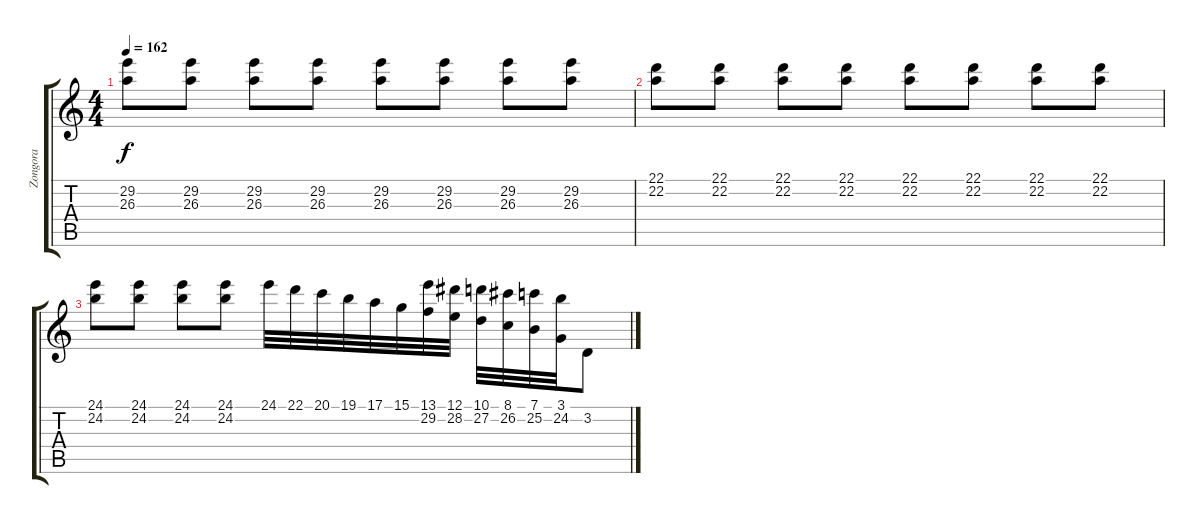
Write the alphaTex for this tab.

\track ("Zongora" "Zongora") {instrument acousticgrandpiano}
\staff {score tabs}
\tuning (E4 B3 G3 D3 A2 E2) {hide}
\ts (4 4)
\tempo 162
\clef g2
\ks c
(29.2 26.3).8{dy f} (29.2 26.3).8 (29.2 26.3).8 (29.2 26.3).8 (29.2 26.3).8 (29.2 26.3).8 (29.2 26.3).8 (29.2 26.3).8 |
(22.1 22.2).8 (22.1 22.2).8 (22.1 22.2).8 (22.1 22.2).8 (22.1 22.2).8 (22.1 22.2).8 (22.1 22.2).8 (22.1 22.2).8 |
(24.1 24.2).8 (24.1 24.2).8 (24.1 24.2).8 (24.1 24.2).8 24.1.32 22.1.32 20.1.32 19.1.32 17.1.32 15.1.32 (13.1 29.2).32 (12.1 28.2).32 (10.1 27.2).32 (8.1 26.2).32 (7.1 25.2).32 (3.1 24.2).32 3.2.8
